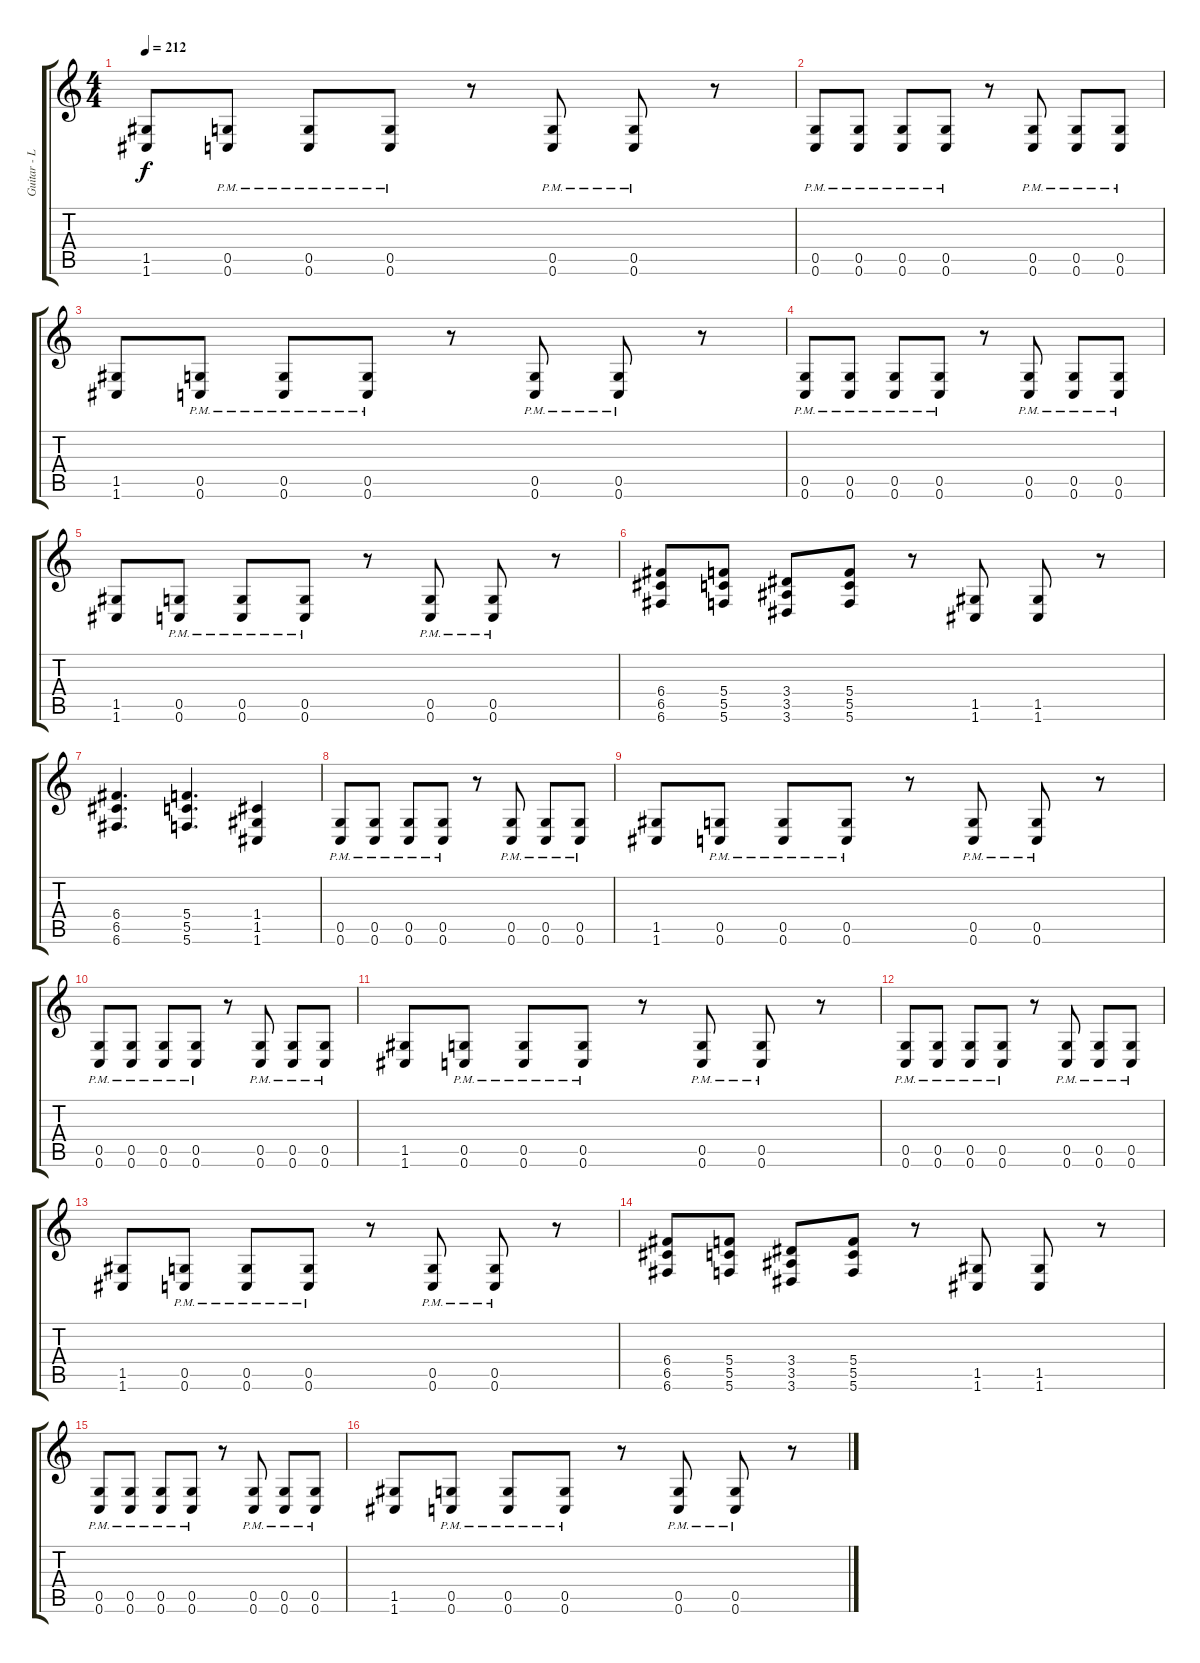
\track ("Guitar - Left" "Guitar - L") {instrument distortionguitar}
\staff {score tabs}
\tuning (D4 A3 F3 C3 G2 C2) {hide}
\ts (4 4)
\tempo 212
\clef g2
\ks c
(1.5 1.6).8{dy f} (0.5{pm} 0.6{pm}).8 (0.5{pm} 0.6{pm}).8 (0.5{pm} 0.6{pm}).8 r.8 (0.5{pm} 0.6{pm}).8 (0.5{pm} 0.6{pm}).8 r.8 |
(0.5{pm} 0.6{pm}).8 (0.5{pm} 0.6{pm}).8 (0.5{pm} 0.6{pm}).8 (0.5{pm} 0.6{pm}).8 r.8 (0.5{pm} 0.6{pm}).8 (0.5{pm} 0.6{pm}).8 (0.5{pm} 0.6{pm}).8 |
(1.5 1.6).8 (0.5{pm} 0.6{pm}).8 (0.5{pm} 0.6{pm}).8 (0.5{pm} 0.6{pm}).8 r.8 (0.5{pm} 0.6{pm}).8 (0.5{pm} 0.6{pm}).8 r.8 |
(0.5{pm} 0.6{pm}).8 (0.5{pm} 0.6{pm}).8 (0.5{pm} 0.6{pm}).8 (0.5{pm} 0.6{pm}).8 r.8 (0.5{pm} 0.6{pm}).8 (0.5{pm} 0.6{pm}).8 (0.5{pm} 0.6{pm}).8 |
(1.5 1.6).8 (0.5{pm} 0.6{pm}).8 (0.5{pm} 0.6{pm}).8 (0.5{pm} 0.6{pm}).8 r.8 (0.5{pm} 0.6{pm}).8 (0.5{pm} 0.6{pm}).8 r.8 |
(6.4 6.5 6.6).8 (5.4 5.5 5.6).8 (3.4 3.5 3.6).8 (5.4 5.5 5.6).8 r.8 (1.5 1.6).8 (1.5 1.6).8 r.8 |
(6.4 6.5 6.6).4{d} (5.4 5.5 5.6).4{d} (1.4 1.5 1.6).4 |
(0.5{pm} 0.6{pm}).8 (0.5{pm} 0.6{pm}).8 (0.5{pm} 0.6{pm}).8 (0.5{pm} 0.6{pm}).8 r.8 (0.5{pm} 0.6{pm}).8 (0.5{pm} 0.6{pm}).8 (0.5{pm} 0.6{pm}).8 |
(1.5 1.6).8 (0.5{pm} 0.6{pm}).8 (0.5{pm} 0.6{pm}).8 (0.5{pm} 0.6{pm}).8 r.8 (0.5{pm} 0.6{pm}).8 (0.5{pm} 0.6{pm}).8 r.8 |
(0.5{pm} 0.6{pm}).8 (0.5{pm} 0.6{pm}).8 (0.5{pm} 0.6{pm}).8 (0.5{pm} 0.6{pm}).8 r.8 (0.5{pm} 0.6{pm}).8 (0.5{pm} 0.6{pm}).8 (0.5{pm} 0.6{pm}).8 |
(1.5 1.6).8 (0.5{pm} 0.6{pm}).8 (0.5{pm} 0.6{pm}).8 (0.5{pm} 0.6{pm}).8 r.8 (0.5{pm} 0.6{pm}).8 (0.5{pm} 0.6{pm}).8 r.8 |
(0.5{pm} 0.6{pm}).8 (0.5{pm} 0.6{pm}).8 (0.5{pm} 0.6{pm}).8 (0.5{pm} 0.6{pm}).8 r.8 (0.5{pm} 0.6{pm}).8 (0.5{pm} 0.6{pm}).8 (0.5{pm} 0.6{pm}).8 |
(1.5 1.6).8 (0.5{pm} 0.6{pm}).8 (0.5{pm} 0.6{pm}).8 (0.5{pm} 0.6{pm}).8 r.8 (0.5{pm} 0.6{pm}).8 (0.5{pm} 0.6{pm}).8 r.8 |
(6.4 6.5 6.6).8 (5.4 5.5 5.6).8 (3.4 3.5 3.6).8 (5.4 5.5 5.6).8 r.8 (1.5 1.6).8 (1.5 1.6).8 r.8 |
(0.5{pm} 0.6{pm}).8 (0.5{pm} 0.6{pm}).8 (0.5{pm} 0.6{pm}).8 (0.5{pm} 0.6{pm}).8 r.8 (0.5{pm} 0.6{pm}).8 (0.5{pm} 0.6{pm}).8 (0.5{pm} 0.6{pm}).8 |
(1.5 1.6).8 (0.5{pm} 0.6{pm}).8 (0.5{pm} 0.6{pm}).8 (0.5{pm} 0.6{pm}).8 r.8 (0.5{pm} 0.6{pm}).8 (0.5{pm} 0.6{pm}).8 r.8
